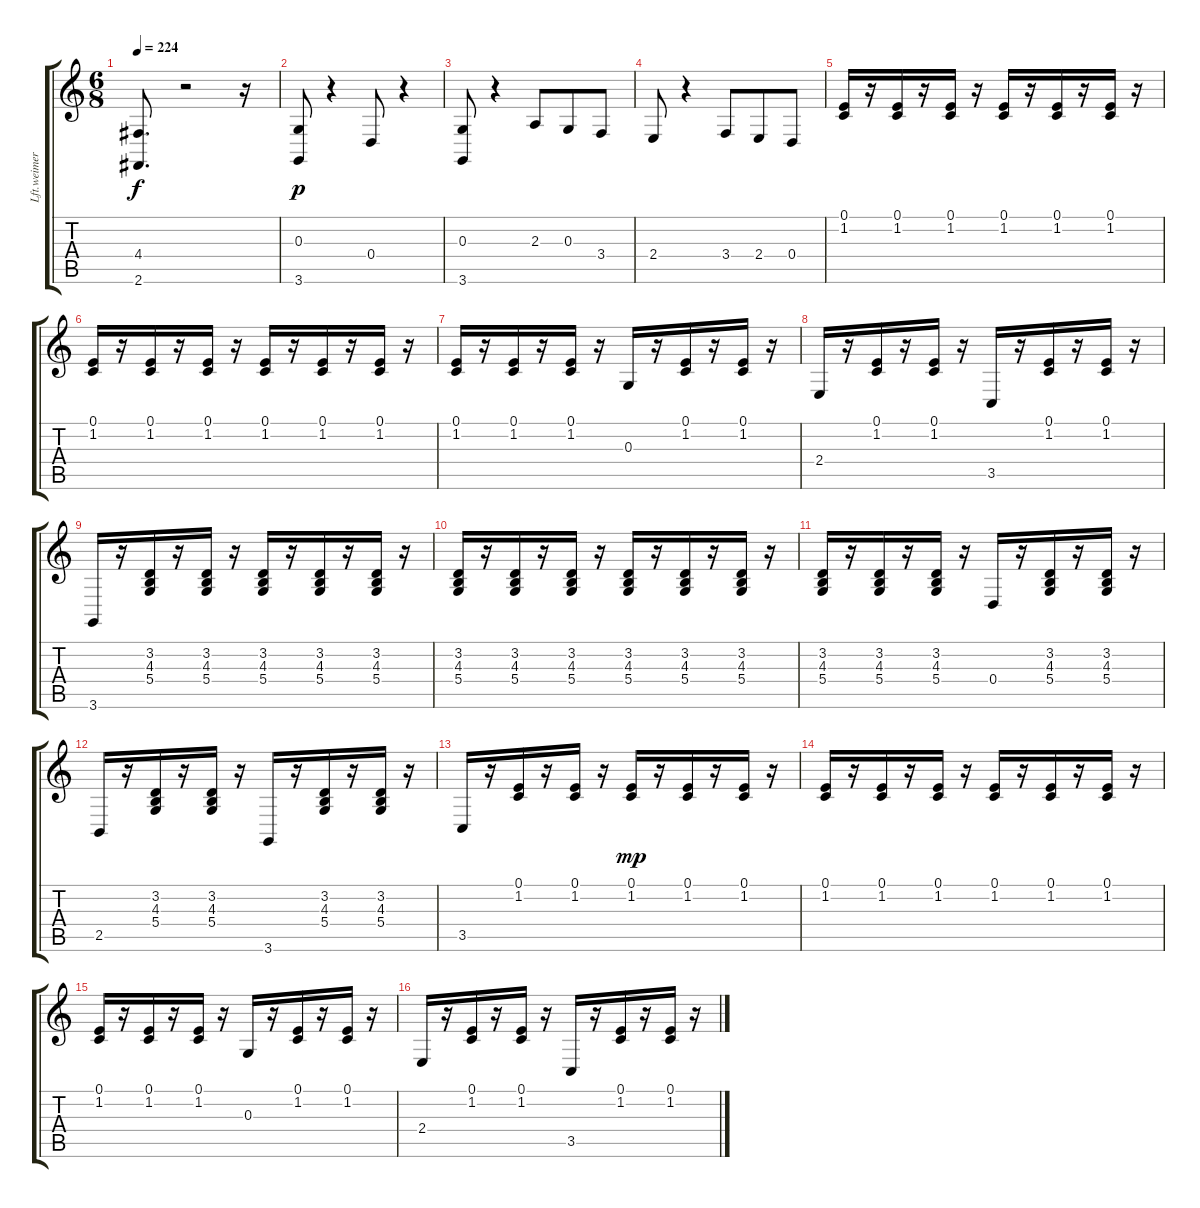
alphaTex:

\track ("6/20/95" "Lft.weimer") {instrument acousticgrandpiano}
\staff {score tabs}
\tuning (E4 B3 G3 D3 A2 E2) {hide}
\ts (6 8)
\tempo 224
\clef g2
\ks c
(4.4{t} 2.6{t}).8{d dy f} r.2 r.16 |
(0.3 3.6).8{dy p} r.4 0.4.8 r.4 |
(0.3 3.6).8 r.4 2.3.8 0.3.8 3.4.8 |
2.4.8 r.4 3.4.8 2.4.8 0.4.8 |
(0.1 1.2).16 r.16 (0.1 1.2).16 r.16 (0.1 1.2).16 r.16 (0.1 1.2).16 r.16 (0.1 1.2).16 r.16 (0.1 1.2).16 r.16 |
(0.1 1.2).16 r.16 (0.1 1.2).16 r.16 (0.1 1.2).16 r.16 (0.1 1.2).16 r.16 (0.1 1.2).16 r.16 (0.1 1.2).16 r.16 |
(0.1 1.2).16 r.16 (0.1 1.2).16 r.16 (0.1 1.2).16 r.16 0.3.16 r.16 (0.1 1.2).16 r.16 (0.1 1.2).16 r.16 |
2.4.16 r.16 (0.1 1.2).16 r.16 (0.1 1.2).16 r.16 3.5.16 r.16 (0.1 1.2).16 r.16 (0.1 1.2).16 r.16 |
3.6.16 r.16 (3.2 4.3 5.4).16 r.16 (3.2 4.3 5.4).16 r.16 (3.2 4.3 5.4).16 r.16 (3.2 4.3 5.4).16 r.16 (3.2 4.3 5.4).16 r.16 |
(3.2 4.3 5.4).16 r.16 (3.2 4.3 5.4).16 r.16 (3.2 4.3 5.4).16 r.16 (3.2 4.3 5.4).16 r.16 (3.2 4.3 5.4).16 r.16 (3.2 4.3 5.4).16 r.16 |
(3.2 4.3 5.4).16 r.16 (3.2 4.3 5.4).16 r.16 (3.2 4.3 5.4).16 r.16 0.4.16 r.16 (3.2 4.3 5.4).16 r.16 (3.2 4.3 5.4).16 r.16 |
2.5.16 r.16 (3.2 4.3 5.4).16 r.16 (3.2 4.3 5.4).16 r.16 3.6.16 r.16 (3.2 4.3 5.4).16 r.16 (3.2 4.3 5.4).16 r.16 |
3.5.16 r.16 (0.1 1.2).16 r.16 (0.1 1.2).16 r.16 (0.1 1.2).16{dy mp} r.16 (0.1 1.2).16 r.16 (0.1 1.2).16 r.16 |
(0.1 1.2).16 r.16 (0.1 1.2).16 r.16 (0.1 1.2).16 r.16 (0.1 1.2).16 r.16 (0.1 1.2).16 r.16 (0.1 1.2).16 r.16 |
(0.1 1.2).16 r.16 (0.1 1.2).16 r.16 (0.1 1.2).16 r.16 0.3.16 r.16 (0.1 1.2).16 r.16 (0.1 1.2).16 r.16 |
2.4.16 r.16 (0.1 1.2).16 r.16 (0.1 1.2).16 r.16 3.5.16 r.16 (0.1 1.2).16 r.16 (0.1 1.2).16 r.16
